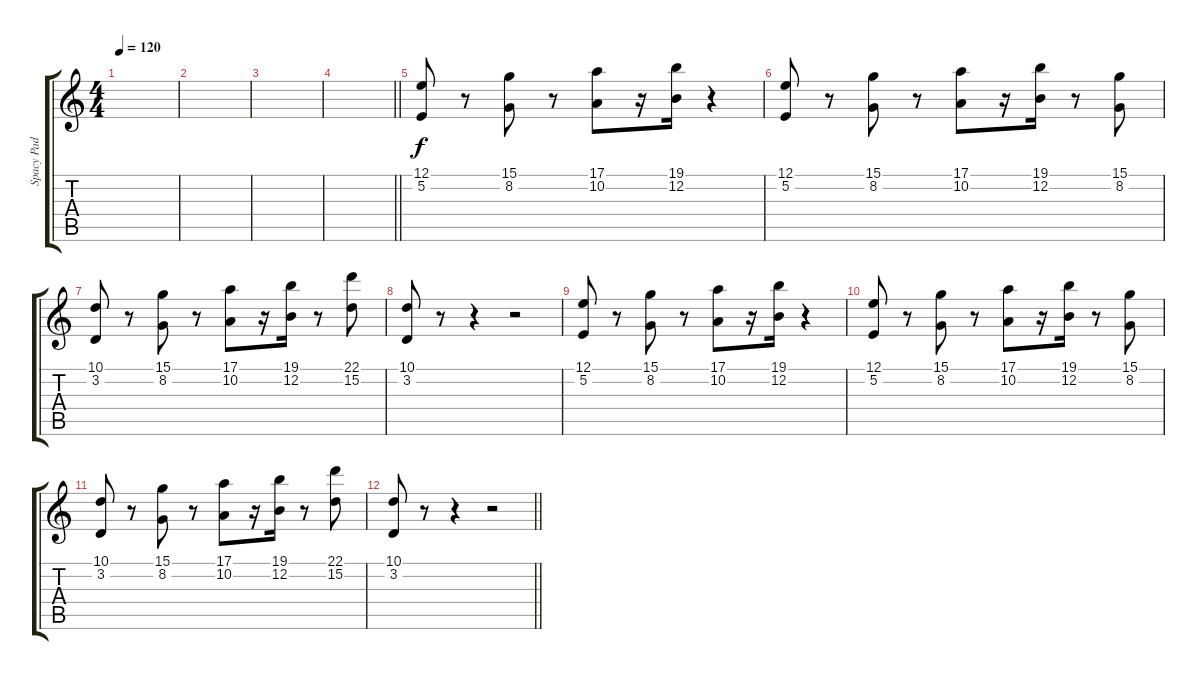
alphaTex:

\track ("Spacy Pad + Synth Harp" "Spacy Pad ") {instrument lead6voice}
\staff {score tabs}
\tuning (E4 B3 G3 D3 A2 E2) {hide}
\ts (4 4)
\tempo 120
\clef g2
\ks c
|
|
|
\barLineRight lightlight
|
(12.1 5.2).8 r.8 (15.1 8.2).8 r.8 (17.1 10.2).8 r.16 (19.1 12.2).16 r.4 |
(12.1 5.2).8 r.8 (15.1 8.2).8 r.8 (17.1 10.2).8 r.16 (19.1 12.2).16 r.8 (15.1 8.2).8 |
(10.1 3.2).8 r.8 (15.1 8.2).8 r.8 (17.1 10.2).8 r.16 (19.1 12.2).16 r.8 (22.1 15.2).8 |
(10.1 3.2).8 r.8 r.4 r.2 |
(12.1 5.2).8 r.8 (15.1 8.2).8 r.8 (17.1 10.2).8 r.16 (19.1 12.2).16 r.4 |
(12.1 5.2).8 r.8 (15.1 8.2).8 r.8 (17.1 10.2).8 r.16 (19.1 12.2).16 r.8 (15.1 8.2).8 |
(10.1 3.2).8 r.8 (15.1 8.2).8 r.8 (17.1 10.2).8 r.16 (19.1 12.2).16 r.8 (22.1 15.2).8 |
\barLineRight lightlight
(10.1 3.2).8 r.8 r.4 r.2
